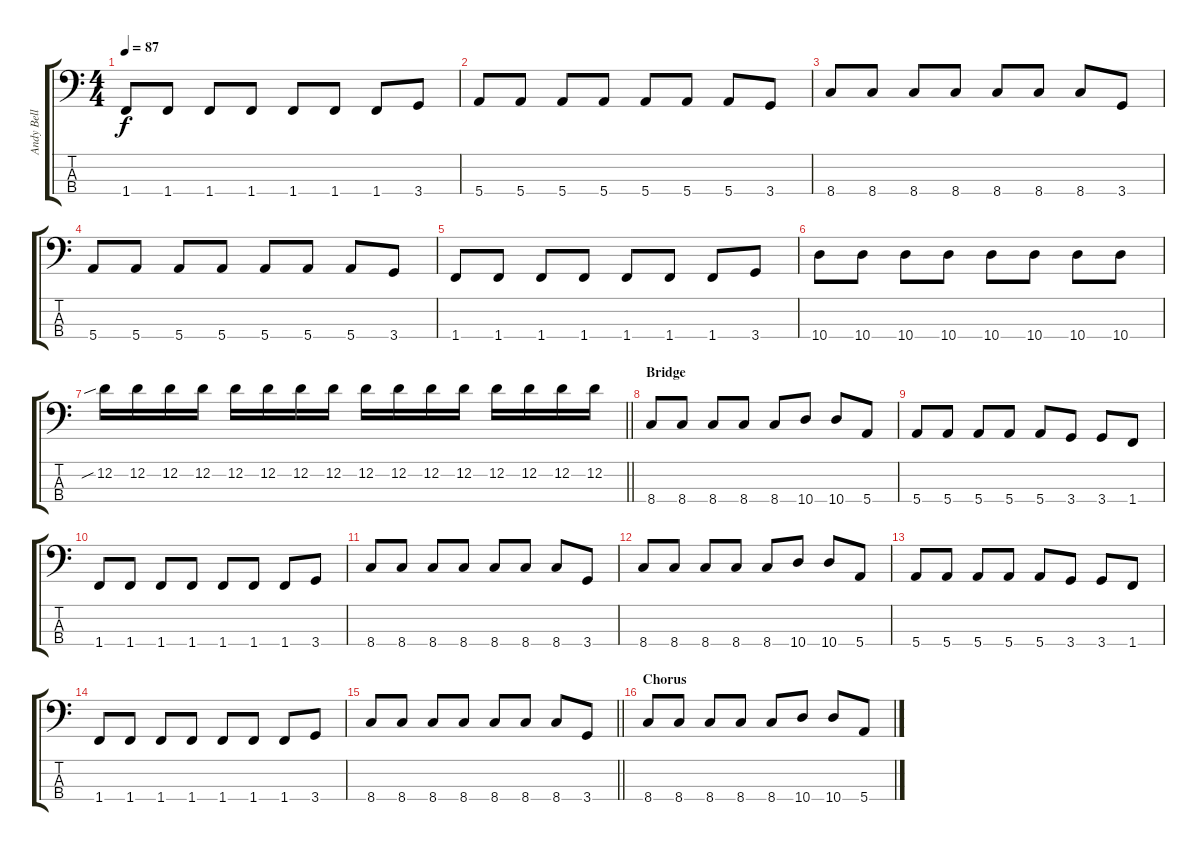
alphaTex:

\track ("Andy Bell" "Andy Bell") {instrument electricbassfinger}
\staff {score tabs}
\tuning (G2 D2 A1 E1) {hide}
\ts (4 4)
\tempo 87
\clef f4
\ks c
1.4.8{dy f} 1.4.8 1.4.8 1.4.8 1.4.8 1.4.8 1.4.8 3.4.8 |
5.4.8 5.4.8 5.4.8 5.4.8 5.4.8 5.4.8 5.4.8 3.4.8 |
8.4.8 8.4.8 8.4.8 8.4.8 8.4.8 8.4.8 8.4.8 3.4.8 |
5.4.8 5.4.8 5.4.8 5.4.8 5.4.8 5.4.8 5.4.8 3.4.8 |
1.4.8 1.4.8 1.4.8 1.4.8 1.4.8 1.4.8 1.4.8 3.4.8 |
10.4.8 10.4.8 10.4.8 10.4.8 10.4.8 10.4.8 10.4.8 10.4.8 |
\barLineRight lightlight
12.2{sib}.16 12.2.16 12.2.16 12.2.16 12.2.16 12.2.16 12.2.16 12.2.16 12.2.16 12.2.16 12.2.16 12.2.16 12.2.16 12.2.16 12.2.16 12.2.16 |
\section ("" "Bridge")
8.4.8 8.4.8 8.4.8 8.4.8 8.4.8 10.4.8 10.4.8 5.4.8 |
5.4.8 5.4.8 5.4.8 5.4.8 5.4.8 3.4.8 3.4.8 1.4.8 |
1.4.8 1.4.8 1.4.8 1.4.8 1.4.8 1.4.8 1.4.8 3.4.8 |
8.4.8 8.4.8 8.4.8 8.4.8 8.4.8 8.4.8 8.4.8 3.4.8 |
8.4.8 8.4.8 8.4.8 8.4.8 8.4.8 10.4.8 10.4.8 5.4.8 |
5.4.8 5.4.8 5.4.8 5.4.8 5.4.8 3.4.8 3.4.8 1.4.8 |
1.4.8 1.4.8 1.4.8 1.4.8 1.4.8 1.4.8 1.4.8 3.4.8 |
\barLineRight lightlight
8.4.8 8.4.8 8.4.8 8.4.8 8.4.8 8.4.8 8.4.8 3.4.8 |
\section ("" "Chorus")
8.4.8 8.4.8 8.4.8 8.4.8 8.4.8 10.4.8 10.4.8 5.4.8
